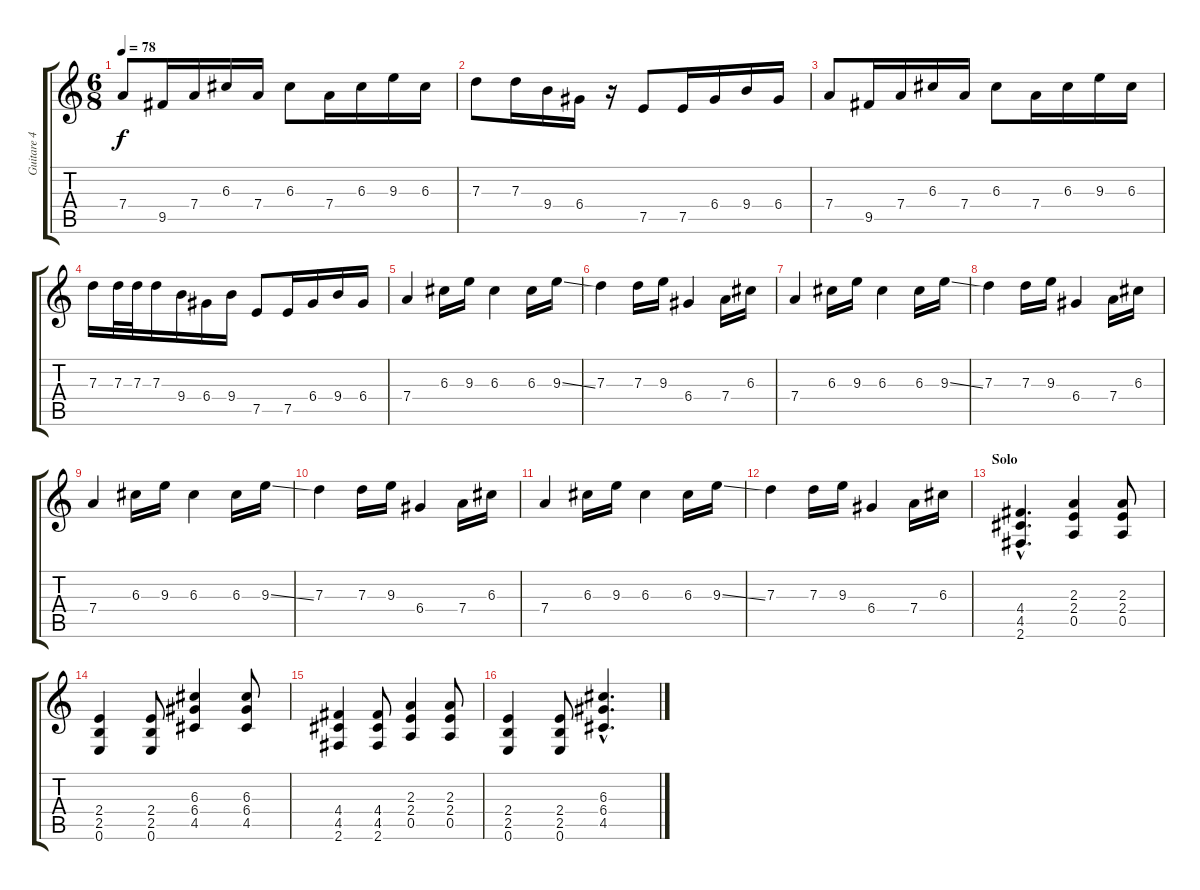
\track ("Guitare 4" "Guitare 4") {instrument distortionguitar}
\staff {score tabs}
\tuning (E4 B3 G3 D3 A2 E2) {hide}
\ts (6 8)
\tempo 78
\clef g2
\ks c
7.4.8{dy f} 9.5.16 7.4.16 6.3.16 7.4.16 6.3.8 7.4.16 6.3.16 9.3.16 6.3.16 |
7.3.8 7.3.16 9.4.16 6.4.16 r.16 7.5.8 7.5.16 6.4.16 9.4.16 6.4.16 |
7.4.8 9.5.16 7.4.16 6.3.16 7.4.16 6.3.8 7.4.16 6.3.16 9.3.16 6.3.16 |
7.3.16 7.3.32 7.3.32 7.3.16 9.4.16 6.4.16 9.4.16 7.5.8 7.5.16 6.4.16 9.4.16 6.4.16 |
7.4.4 6.3.16 9.3.16 6.3.4 6.3.16 9.3{ss}.16 |
7.3.4 7.3.16 9.3.16 6.4.4 7.4.16 6.3.16 |
7.4.4 6.3.16 9.3.16 6.3.4 6.3.16 9.3{ss}.16 |
7.3.4 7.3.16 9.3.16 6.4.4 7.4.16 6.3.16 |
7.4.4 6.3.16 9.3.16 6.3.4 6.3.16 9.3{ss}.16 |
7.3.4 7.3.16 9.3.16 6.4.4 7.4.16 6.3.16 |
7.4.4 6.3.16 9.3.16 6.3.4 6.3.16 9.3{ss}.16 |
7.3.4 7.3.16 9.3.16 6.4.4 7.4.16 6.3.16 |
\section ("" "Solo")
(4.4{hac} 4.5{hac} 2.6{hac}).4{d} (2.3 2.4 0.5).4 (2.3 2.4 0.5).8 |
(2.4 2.5 0.6).4 (2.4 2.5 0.6).8 (6.3 6.4 4.5).4 (6.3 6.4 4.5).8 |
(4.4 4.5 2.6).4 (4.4 4.5 2.6).8 (2.3 2.4 0.5).4 (2.3 2.4 0.5).8 |
(2.4 2.5 0.6).4 (2.4 2.5 0.6).8 (6.3{hac} 6.4{hac} 4.5{hac}).4{d}
